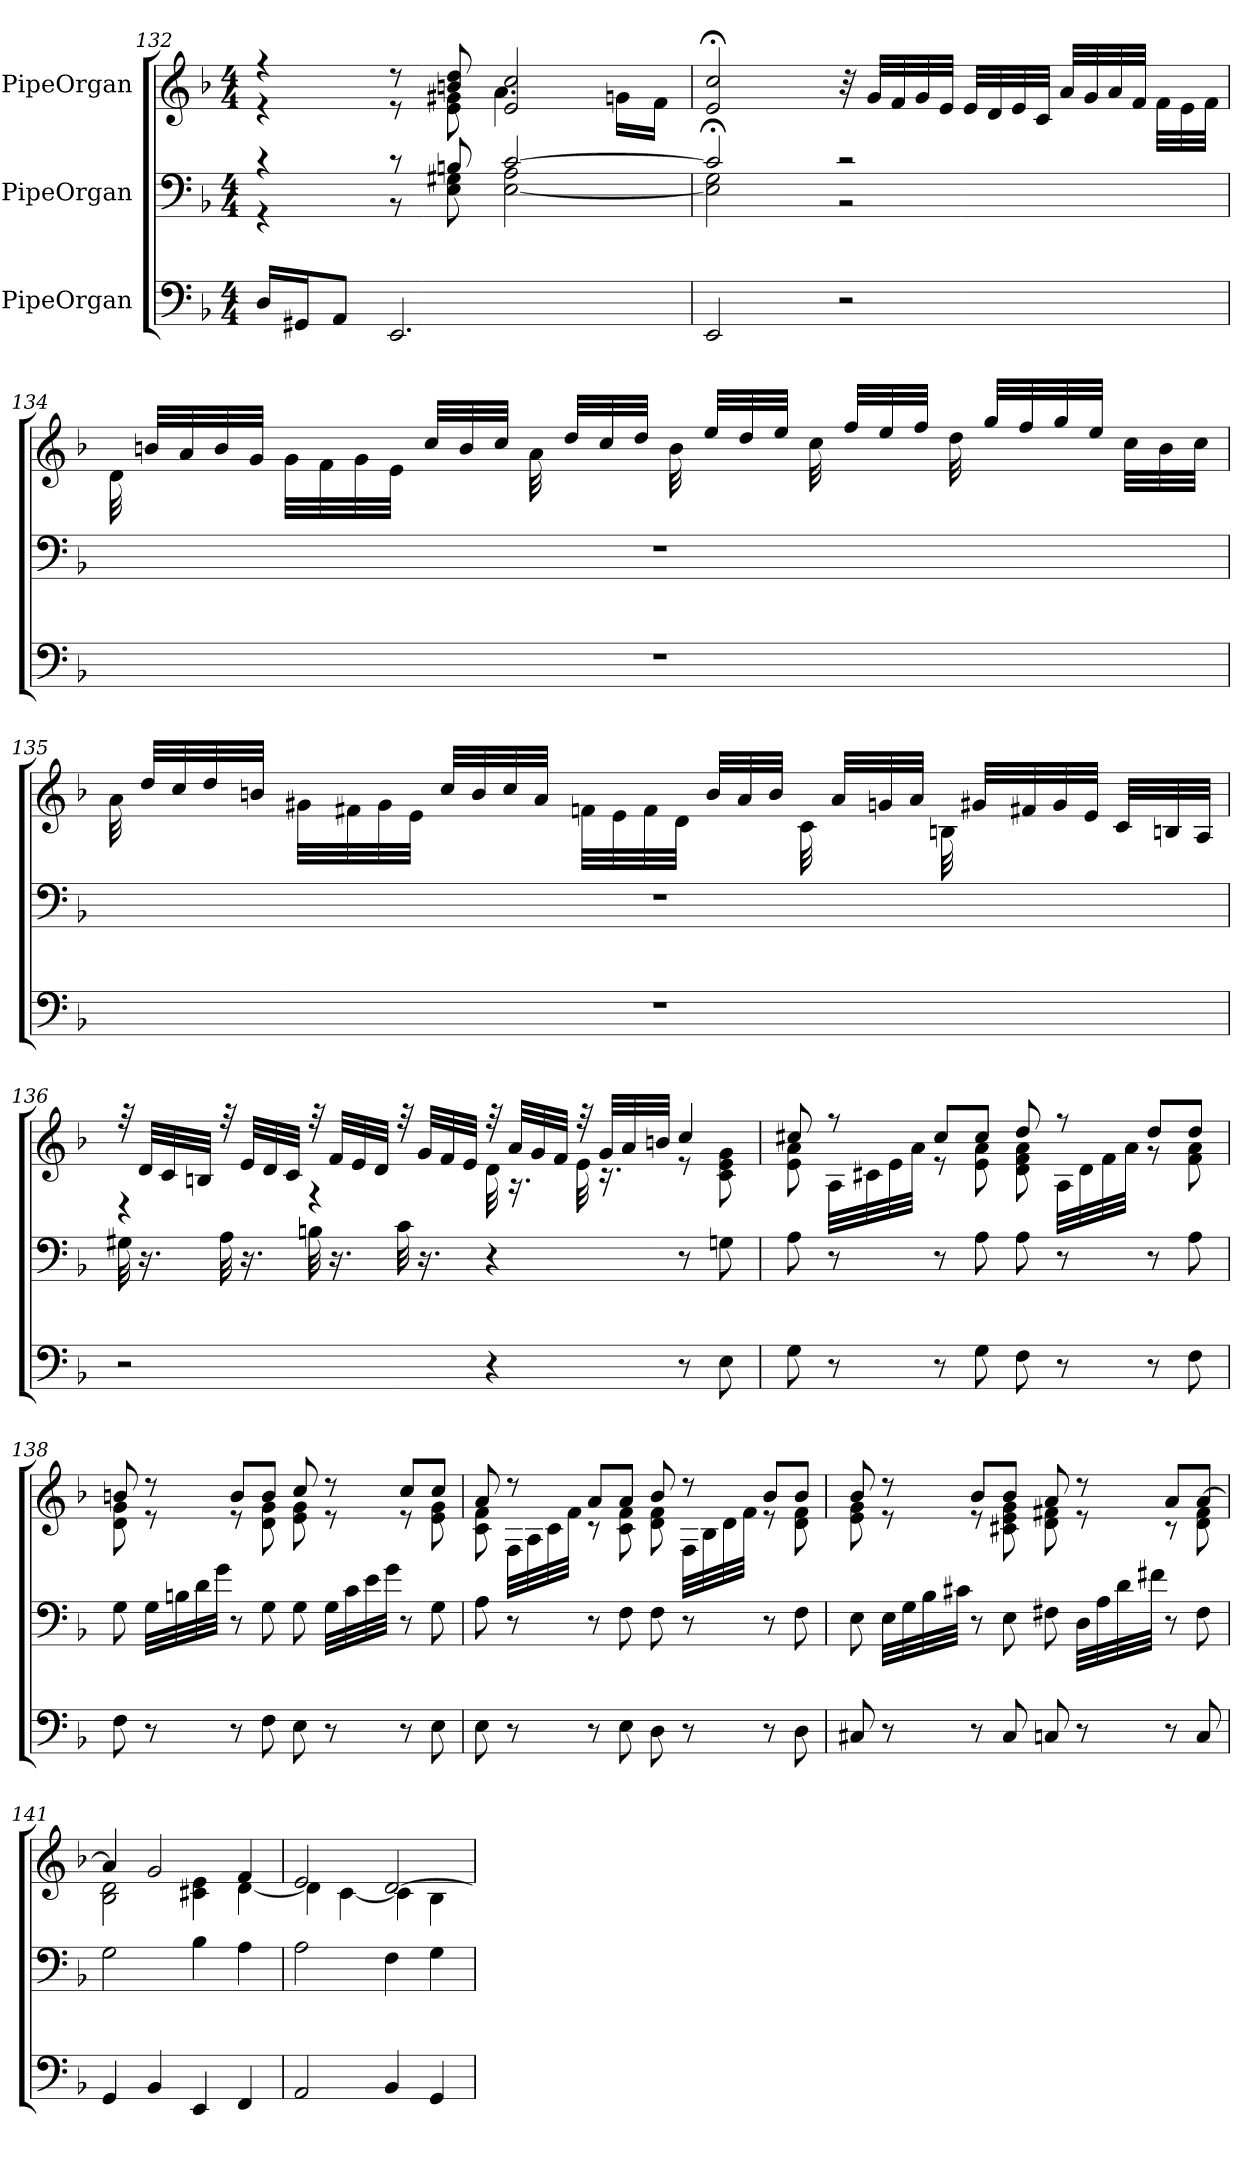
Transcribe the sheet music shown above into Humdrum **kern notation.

**kern	**kern	**kern
*part3	*part2	*part1
*staff3	*staff2	*staff1
*I"PipeOrgan	*I"PipeOrgan	*I"PipeOrgan
*clefF4	*clefF4	*clefG2
*k[b-]	*k[b-]	*k[b-]
*M4/4	*M4/4	*M4/4
=132	=132	=132
*	*^	*^
16D/LL	4r	4r	4r	4r
16GG#X/J	.	.	.	.
8AA/J	.	.	.	.
2.EE/	8r	8r	8r	8r
.	8Bn/	8E\ 8G#X\	8bn/ 8dd/	8e\ 8g#X\
.	[2c/	[2E\ 2A\	2e/ 2cc/	4.a\
.	.	.	.	16gn\LL
.	.	.	.	16f\JJ
*	*	*	*v	*v
=133	=133	=133	=133
2EE/	2c;</]	2E]\ 2G\	2e;</ 2cc;</
2r	2r	2r	32r
.	.	.	32g/LLL
.	.	.	32f/
.	.	.	32g/
.	.	.	32e/JJJ
.	.	.	32e/LLL
.	.	.	32d/
.	.	.	32e/
.	.	.	32c/JJJ
.	.	.	32a/LLL
.	.	.	32g/
.	.	.	32a/
.	.	.	32f/JJJ
.	.	.	32f\LLL
.	.	.	32e\
.	.	.	32f\JJJ
*	*v	*v	*
=134	=134	=134
1r	1r	32d\
.	.	32bn/LLL
.	.	32a/
.	.	32b/
.	.	32g/JJJ
.	.	32g\LLL
.	.	32f\
.	.	32g\
.	.	32e\JJJ
.	.	32cc/LLL
.	.	32b/
.	.	32cc/JJJ
.	.	32a\
.	.	32dd/LLL
.	.	32cc/
.	.	32dd/JJJ
.	.	32b\
.	.	32ee/LLL
.	.	32dd/
.	.	32ee/JJJ
.	.	32cc\
.	.	32ff/LLL
.	.	32ee/
.	.	32ff/JJJ
.	.	32dd\
.	.	32gg/LLL
.	.	32ff/
.	.	32gg/
.	.	32ee/JJJ
.	.	32cc\LLL
.	.	32b\
.	.	32cc\JJJ
=135	=135	=135
1r	1r	32a\
.	.	32dd/LLL
.	.	32cc/
.	.	32dd/
.	.	32bn/JJJ
.	.	32g#X\LLL
.	.	32f#X\
.	.	32g#\
.	.	32e\JJJ
.	.	32cc/LLL
.	.	32b/
.	.	32cc/
.	.	32a/JJJ
.	.	32fn\LLL
.	.	32e\
.	.	32f\
.	.	32d\JJJ
.	.	32b/LLL
.	.	32a/
.	.	32b/JJJ
.	.	32c\
.	.	32a/LLL
.	.	32gn/
.	.	32a/JJJ
.	.	32Bn\
.	.	32g#X/LLL
.	.	32f#X/
.	.	32g#/
.	.	32e/JJJ
.	.	32c/LLL
.	.	32Bn/
.	.	32A/JJJ
=136	=136	=136
*	*	*^
2r	32G#X\	32r	4r
.	16.r	32d/LLL	.
.	.	32c/	.
.	.	32Bn/JJJ	.
.	32A\	32r	.
.	16.r	32e/LLL	.
.	.	32d/	.
.	.	32c/JJJ	.
.	32Bn\	32r	4r
.	16.r	32f/LLL	.
.	.	32e/	.
.	.	32d/JJJ	.
.	32c\	32r	.
.	16.r	32g/LLL	.
.	.	32f/	.
.	.	32e/JJJ	.
4r	4r	32r	32d\
.	.	32a/LLL	16.r
.	.	32g/	.
.	.	32f/JJJ	.
.	.	32r	32e\
.	.	32g/LLL	16.r
.	.	32a/	.
.	.	32bn/JJJ	.
8r	8r	4cc/	8r
8E\	8Gn\	.	8c\ 8e\ 8g\
=137	=137	=137	=137
8G\	8A\	8cc#X/	8e\ 8a\
8r	8r	8r	32A\LLL
.	.	.	32c#X\
.	.	.	32e\
.	.	.	32a\JJJ
8r	8r	8cc#/L	8r
8G\	8A\	8cc#/J	8e\ 8a\
8F\	8A\	8dd/	8d\ 8f\ 8a\
8r	8r	8r	32A\LLL
.	.	.	32d\
.	.	.	32f\
.	.	.	32a\JJJ
8r	8r	8dd/L	8r
8F\	8A\	8dd/J	8f\ 8a\
=138	=138	=138	=138
8F\	8G\	8bn/	8d\ 8g\
8r	32G\LLL	8r	8r
.	32Bn\	.	.
.	32d\	.	.
.	32g\JJJ	.	.
8r	8r	8b/L	8r
8F\	8G\	8b/J	8d\ 8g\
8E\	8G\	8cc/	8e\ 8g\
8r	32G\LLL	8r	8r
.	32c\	.	.
.	32e\	.	.
.	32g\JJJ	.	.
8r	8r	8cc/L	8r
8E\	8G\	8cc/J	8e\ 8g\
=139	=139	=139	=139
8E\	8A\	8a/	8c\ 8f\
8r	8r	8r	32F\LLL
.	.	.	32A\
.	.	.	32c\
.	.	.	32f\JJJ
8r	8r	8a/L	8r
8E\	8F\	8a/J	8c\ 8f\
8D\	8F\	8b-/	8d\ 8f\
8r	8r	8r	32F\LLL
.	.	.	32B-\
.	.	.	32d\
.	.	.	32f\JJJ
8r	8r	8b-/L	8r
8D\	8F\	8b-/J	8d\ 8f\
=140	=140	=140	=140
8C#X/	8E\	8b-/	8e\ 8g\
8r	32E\LLL	8r	8r
.	32G\	.	.
.	32B-\	.	.
.	32c#X\JJJ	.	.
8r	8r	8b-/L	8r
8C#/	8E\	8b-/J	8c#X\ 8e\ 8g\
8Cn/	8F#X\	8a/	8d\ 8f#X\
8r	32D\LLL	8r	8r
.	32A\	.	.
.	32d\	.	.
.	32f#X\JJJ	.	.
8r	8r	8a/L	8r
8C/	8F#\	[8a/J	8d\ 8f#\
=141	=141	=141	=141
4GG/	2G\	4a/]	2B-\ 2d\
4BB-/	.	2g/	.
4EE/	4B-\	.	4c#X\ 4e\
4FF/	4A\	4f/	[4d\
=142	=142	=142	=142
2AA/	2A\	2e/	4d\]
.	.	.	[4c\
4BB-/	4F\	[2d/	4c\]
4GG/	4G\	.	4B-\
*	*	*v	*v
=	=	=
*-	*-	*-
